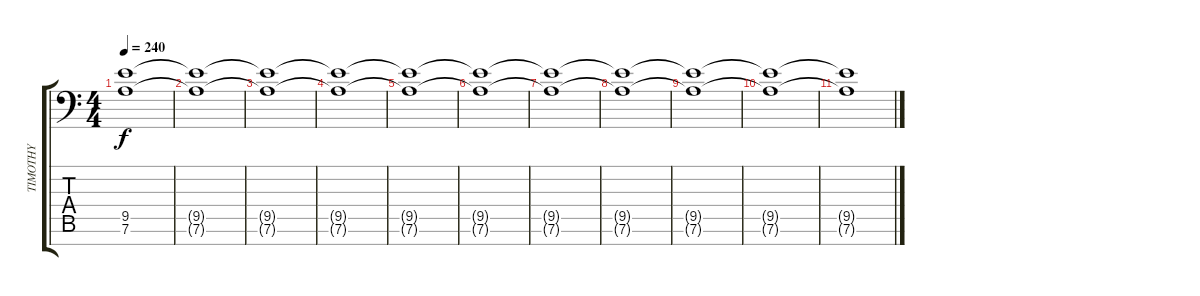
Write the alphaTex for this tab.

\track ("TIMOTHY" "TIMOTHY") {instrument distortionguitar}
\staff {score tabs}
\tuning (D4 A3 F3 C3 G2 D2 G1) {hide}
\ts (4 4)
\tempo 240
\clef f4
\ks c
(9.5{t} 7.6{t}).1{dy f} |
(9.5{t} 7.6{t}).1 |
(9.5{t} 7.6{t}).1{volume 14} |
(9.5{t} 7.6{t}).1{volume 12} |
(9.5{t} 7.6{t}).1{volume 10} |
(9.5{t} 7.6{t}).1{volume 8} |
(9.5{t} 7.6{t}).1{volume 6} |
(9.5{t} 7.6{t}).1{volume 4} |
(9.5{t} 7.6{t}).1{volume 2} |
(9.5{t} 7.6{t}).1 |
(9.5{t} 7.6{t}).1
